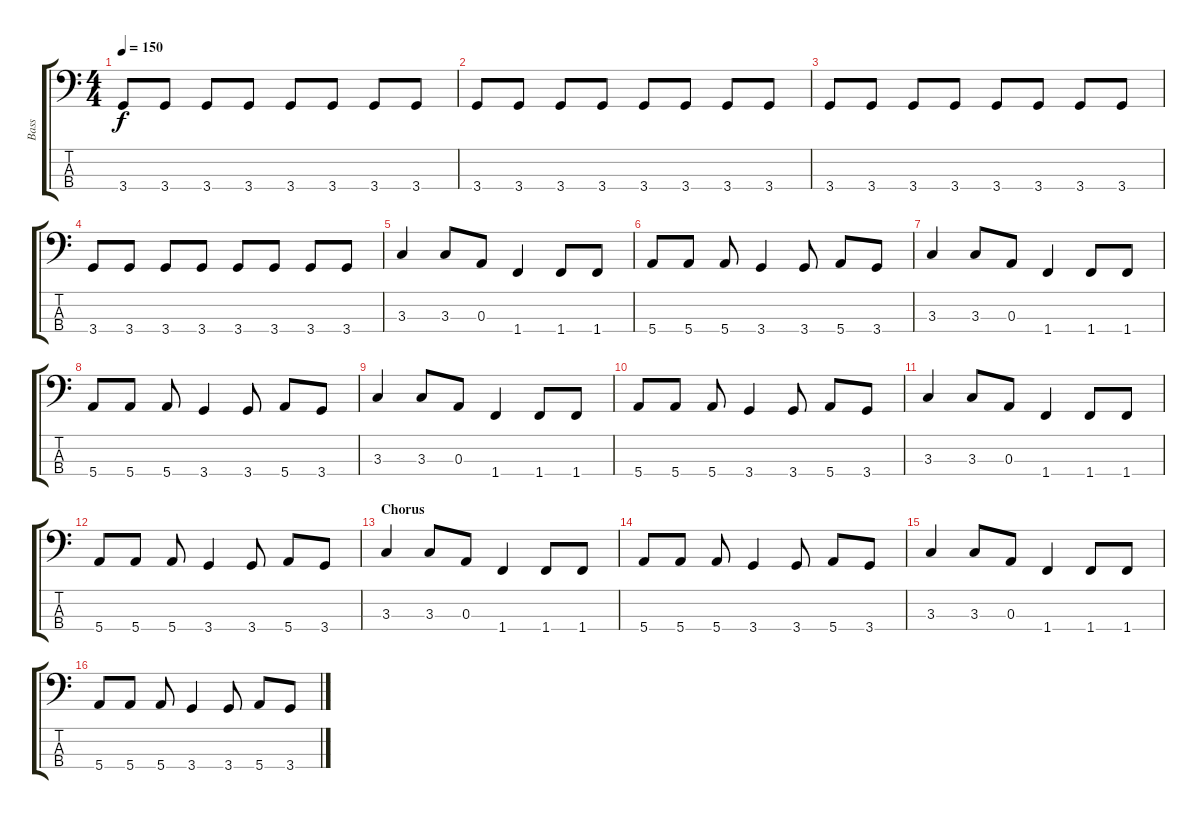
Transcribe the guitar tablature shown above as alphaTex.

\track ("Bass" "Bass") {instrument electricbasspick}
\staff {score tabs}
\tuning (G2 D2 A1 E1) {hide}
\ts (4 4)
\tempo 150
\clef f4
\ks c
3.4.8{dy f volume 8} 3.4.8 3.4.8 3.4.8 3.4.8 3.4.8 3.4.8 3.4.8 |
3.4.8{volume 9} 3.4.8 3.4.8 3.4.8 3.4.8 3.4.8 3.4.8 3.4.8 |
3.4.8{volume 10} 3.4.8 3.4.8 3.4.8 3.4.8 3.4.8 3.4.8 3.4.8 |
3.4.8{volume 11} 3.4.8 3.4.8 3.4.8 3.4.8 3.4.8 3.4.8 3.4.8 |
3.3.4{volume 12} 3.3.8 0.3.8 1.4.4 1.4.8 1.4.8 |
5.4.8 5.4.8 5.4.8 3.4.4 3.4.8 5.4.8 3.4.8 |
3.3.4 3.3.8 0.3.8 1.4.4 1.4.8 1.4.8 |
5.4.8 5.4.8 5.4.8 3.4.4 3.4.8 5.4.8 3.4.8 |
3.3.4 3.3.8 0.3.8 1.4.4 1.4.8 1.4.8 |
5.4.8 5.4.8 5.4.8 3.4.4 3.4.8 5.4.8 3.4.8 |
3.3.4 3.3.8 0.3.8 1.4.4 1.4.8 1.4.8 |
5.4.8 5.4.8 5.4.8 3.4.4 3.4.8 5.4.8 3.4.8 |
\section ("" "Chorus")
3.3.4{volume 13} 3.3.8 0.3.8 1.4.4 1.4.8 1.4.8 |
5.4.8 5.4.8 5.4.8 3.4.4 3.4.8 5.4.8 3.4.8 |
3.3.4 3.3.8 0.3.8 1.4.4 1.4.8 1.4.8 |
5.4.8 5.4.8 5.4.8 3.4.4 3.4.8 5.4.8 3.4.8
